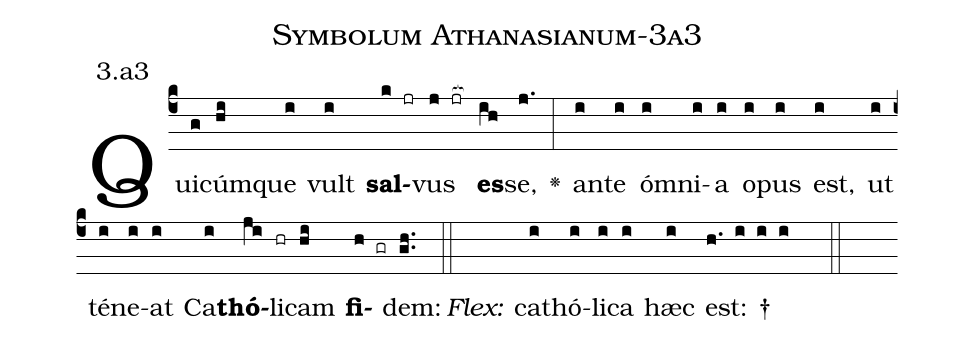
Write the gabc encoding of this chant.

name: Symbolum Athanasianum-3a3;
annotation: 3.a3;
%%
(c4)Qui(g)cúm(hi)que(i) vult(i) <b>sal</b>(k jr)vus(j jr[ocb:1{]) <b>es</b>(ih[ocb:0}])se,(j.) <v>\greheightstar</v>(:) an(i)te(i) óm(i)ni(i)a(i) o(i)pus(i) est,(i) ut(i) té(i)ne(i)at(i) Ca(i)<b>thó</b>(ji)li(hr)cam(hi) <b>fi</b>(h gr)dem:(gh..) (::)
<i>Flex:</i>()  ca(i)thó(i)li(i)ca(i) hæc(i) est: †(h. i i i  ::)

%E(i) u(i) o(ji) u(hi) a(h) e.(gh..) (::)
